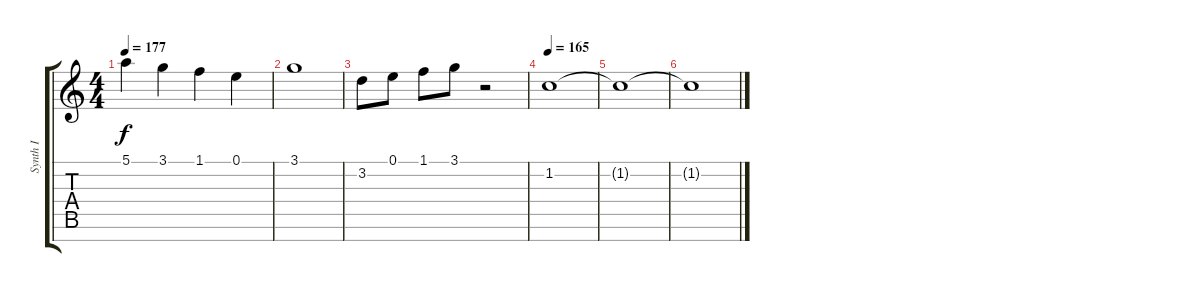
\track ("Synth I" "Synth I") {instrument fx5brightness}
\staff {score tabs}
\tuning (E5 B4 G4 D4 A3 E3 B2) {hide}
\ts (4 4)
\tempo 177
\clef g2
\ks c
5.1.4{dy f} 3.1.4 1.1.4 0.1.4 |
3.1.1 |
3.2.8 0.1.8 1.1.8 3.1.8 r.2 |
\tempo 165
1.2.1 |
1.2{t}.1 |
1.2{t}.1
